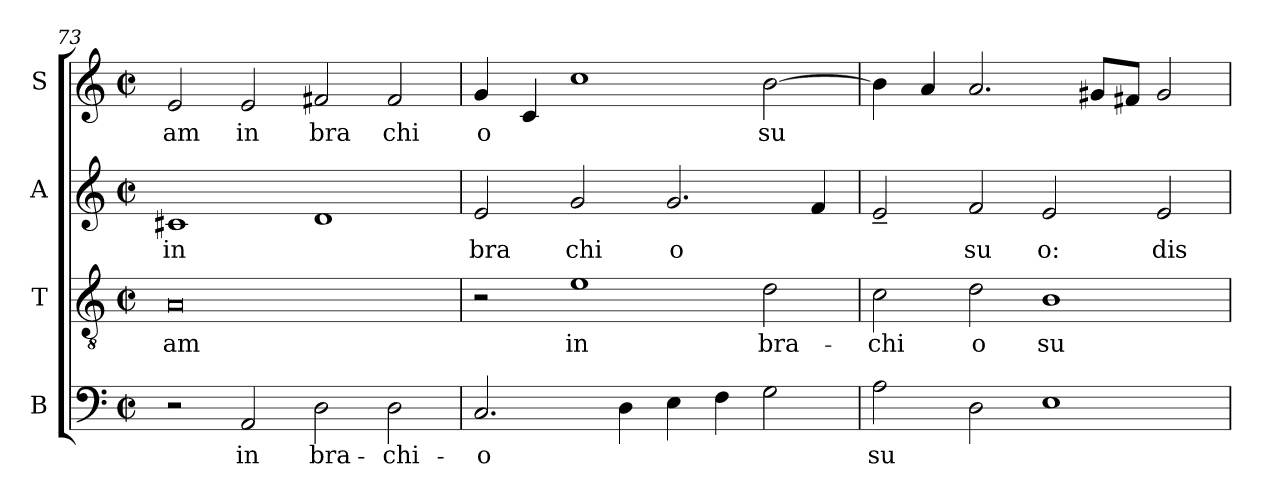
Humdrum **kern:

**kern	**text	**kern	**text	**kern	**text	**kern	**text
*part4	*part4	*part3	*part3	*part2	*part2	*part1	*part1
*staff4	*staff4	*staff3	*staff3	*staff2	*staff2	*staff1	*staff1
*I"B	*	*I"T	*	*I"A	*	*I"S	*
*I'B	*	*I'T	*	*I'A	*	*I'S	*
*clefF4	*	*clefGv2	*	*clefG2	*	*clefG2	*
*k[]	*	*k[]	*	*k[]	*	*k[]	*
*C:	*	*C:	*	*C:	*	*C:	*
*M2/2	*	*M2/2	*	*M2/2	*	*M2/2	*
*met(c|)	*	*met(c|)	*	*met(c|)	*	*met(c|)	*
=73	=73	=73	=73	=73	=73	=73	=73
!	!	!	!LO:LY:b:cj	!	!LO:LY:b:cj	!	!LO:LY:b:cj
2r	.	0A	-am	1c#X	in	2e/	am
!	!LO:LY:b:cj	!	!	!	!	!	!LO:LY:b:cj
2AA/	in	.	.	.	.	2e/	in
!	!LO:LY:b:cj	!	!	!	!LO:LY:b:cj	!	!LO:LY:b:cj
2D\	bra-	.	.	1d	.	2f#X/	bra
!	!LO:LY:b:cj	!	!	!	!	!	!LO:LY:b:cj
2D\	-chi-	.	.	.	.	2f#/	chi
=74	=74	=74	=74	=74	=74	=74	=74
!	!LO:LY:b:cj	!	!	!	!LO:LY:b:cj	!	!LO:LY:b:cj
2.C/	-o	2r	.	2e/	bra	4g/	o
!	!	!	!	!	!	!	!LO:LY:b:cj
.	.	.	.	.	.	4c/	.
!	!	!	!LO:LY:b:cj	!	!LO:LY:b:cj	!	!LO:LY:b:cj
.	.	1e	in	2g/	chi	1cc	.
!	!LO:LY:b:cj	!	!	!	!	!	!
4D\	.	.	.	.	.	.	.
!	!LO:LY:b:cj	!	!	!	!LO:LY:b:cj	!	!
4E\	.	.	.	2.g/	o	.	.
!	!LO:LY:b:cj	!	!	!	!	!	!
4F\	.	.	.	.	.	.	.
!	!LO:LY:b:cj	!	!LO:LY:b:cj	!	!	!	!LO:LY:b:cj
2G\	.	2d\	bra-	.	.	[<2b\	su
!	!	!	!	!	!LO:LY:b:cj	!	!
.	.	.	.	4f/	.	.	.
!!LO:LB:g=z
=75	=75	=75	=75	=75	=75	=75	=75
!	!LO:LY:b:cj	!	!LO:LY:b:cj	!	!LO:LY:b:cj	!	!LO:LY:b:cj
2A\	su	2c\	-chi	2e~</	.	4b\]	.
!	!	!	!	!	!	!	!LO:LY:b:cj
.	.	.	.	.	.	4a/	.
!	!LO:LY:b:cj	!	!LO:LY:b:cj	!	!LO:LY:b:cj	!	!LO:LY:b:cj
2D\	.	2d\	o	2f/	su	2.a/	.
!	!LO:LY:b:cj	!	!LO:LY:b:cj	!	!LO:LY:b:cj	!	!
1E	.	1B	su	2e/	o:	.	.
!	!	!	!	!	!	!	!LO:LY:b:cj
.	.	.	.	.	.	8g#X/L	.
!	!	!	!	!	!	!	!LO:LY:b:cj
.	.	.	.	.	.	8f#/J	.
!	!	!	!	!	!LO:LY:b:cj	!	!LO:LY:b:cj
.	.	.	.	2e/	dis	2g#/	.
=	=	=	=	=	=	=	=
*-	*-	*-	*-	*-	*-	*-	*-
